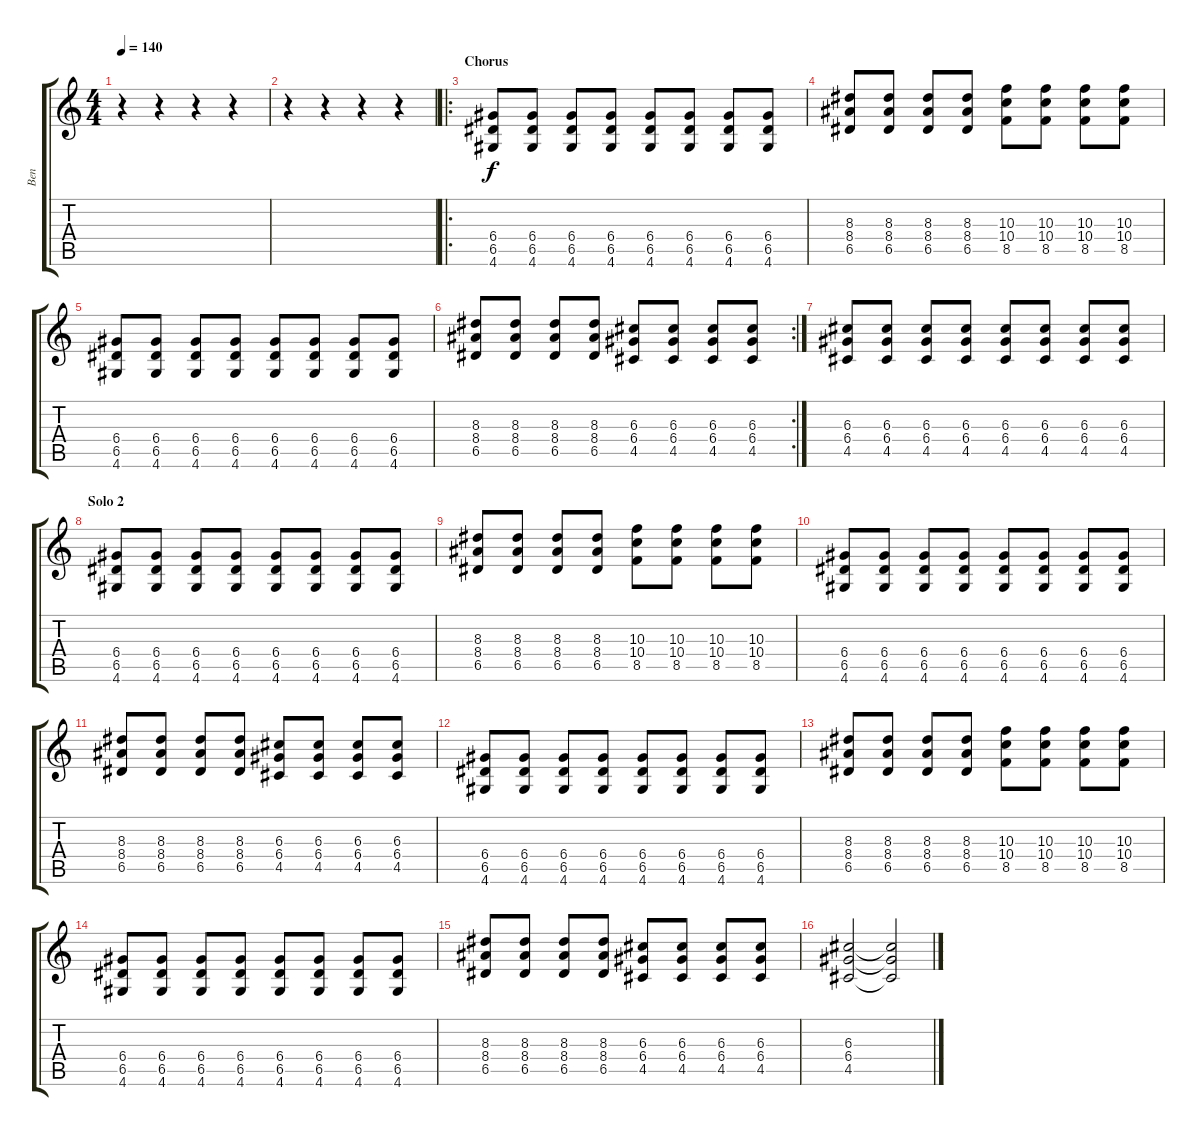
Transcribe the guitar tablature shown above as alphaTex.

\track ("Ben" "Ben") {instrument distortionguitar}
\staff {score tabs}
\tuning (E4 B3 G3 D3 A2 E2) {hide}
\ts (4 4)
\tempo 140
\clef g2
\ks c
r.4{dy f} r.4 r.4 r.4 |
r.4 r.4 r.4 r.4 |
\ro
\section ("" "Chorus")
(6.4 6.5 4.6).8 (6.4 6.5 4.6).8 (6.4 6.5 4.6).8 (6.4 6.5 4.6).8 (6.4 6.5 4.6).8 (6.4 6.5 4.6).8 (6.4 6.5 4.6).8 (6.4 6.5 4.6).8 |
(8.3 8.4 6.5).8 (8.3 8.4 6.5).8 (8.3 8.4 6.5).8 (8.3 8.4 6.5).8 (10.3 10.4 8.5).8 (10.3 10.4 8.5).8 (10.3 10.4 8.5).8 (10.3 10.4 8.5).8 |
(6.4 6.5 4.6).8 (6.4 6.5 4.6).8 (6.4 6.5 4.6).8 (6.4 6.5 4.6).8 (6.4 6.5 4.6).8 (6.4 6.5 4.6).8 (6.4 6.5 4.6).8 (6.4 6.5 4.6).8 |
\rc 2
(8.3 8.4 6.5).8 (8.3 8.4 6.5).8 (8.3 8.4 6.5).8 (8.3 8.4 6.5).8 (6.3 6.4 4.5).8 (6.3 6.4 4.5).8 (6.3 6.4 4.5).8 (6.3 6.4 4.5).8 |
(6.3 6.4 4.5).8 (6.3 6.4 4.5).8 (6.3 6.4 4.5).8 (6.3 6.4 4.5).8 (6.3 6.4 4.5).8 (6.3 6.4 4.5).8 (6.3 6.4 4.5).8 (6.3 6.4 4.5).8 |
\section ("" "Solo 2")
(6.4 6.5 4.6).8 (6.4 6.5 4.6).8 (6.4 6.5 4.6).8 (6.4 6.5 4.6).8 (6.4 6.5 4.6).8 (6.4 6.5 4.6).8 (6.4 6.5 4.6).8 (6.4 6.5 4.6).8 |
(8.3 8.4 6.5).8 (8.3 8.4 6.5).8 (8.3 8.4 6.5).8 (8.3 8.4 6.5).8 (10.3 10.4 8.5).8 (10.3 10.4 8.5).8 (10.3 10.4 8.5).8 (10.3 10.4 8.5).8 |
(6.4 6.5 4.6).8 (6.4 6.5 4.6).8 (6.4 6.5 4.6).8 (6.4 6.5 4.6).8 (6.4 6.5 4.6).8 (6.4 6.5 4.6).8 (6.4 6.5 4.6).8 (6.4 6.5 4.6).8 |
(8.3 8.4 6.5).8 (8.3 8.4 6.5).8 (8.3 8.4 6.5).8 (8.3 8.4 6.5).8 (6.3 6.4 4.5).8 (6.3 6.4 4.5).8 (6.3 6.4 4.5).8 (6.3 6.4 4.5).8 |
(6.4 6.5 4.6).8 (6.4 6.5 4.6).8 (6.4 6.5 4.6).8 (6.4 6.5 4.6).8 (6.4 6.5 4.6).8 (6.4 6.5 4.6).8 (6.4 6.5 4.6).8 (6.4 6.5 4.6).8 |
(8.3 8.4 6.5).8 (8.3 8.4 6.5).8 (8.3 8.4 6.5).8 (8.3 8.4 6.5).8 (10.3 10.4 8.5).8 (10.3 10.4 8.5).8 (10.3 10.4 8.5).8 (10.3 10.4 8.5).8 |
(6.4 6.5 4.6).8 (6.4 6.5 4.6).8 (6.4 6.5 4.6).8 (6.4 6.5 4.6).8 (6.4 6.5 4.6).8 (6.4 6.5 4.6).8 (6.4 6.5 4.6).8 (6.4 6.5 4.6).8 |
(8.3 8.4 6.5).8 (8.3 8.4 6.5).8 (8.3 8.4 6.5).8 (8.3 8.4 6.5).8 (6.3 6.4 4.5).8 (6.3 6.4 4.5).8 (6.3 6.4 4.5).8 (6.3 6.4 4.5).8 |
(6.3 6.4 4.5).2 (6.3{t} 6.4{t} 4.5{t}).2
